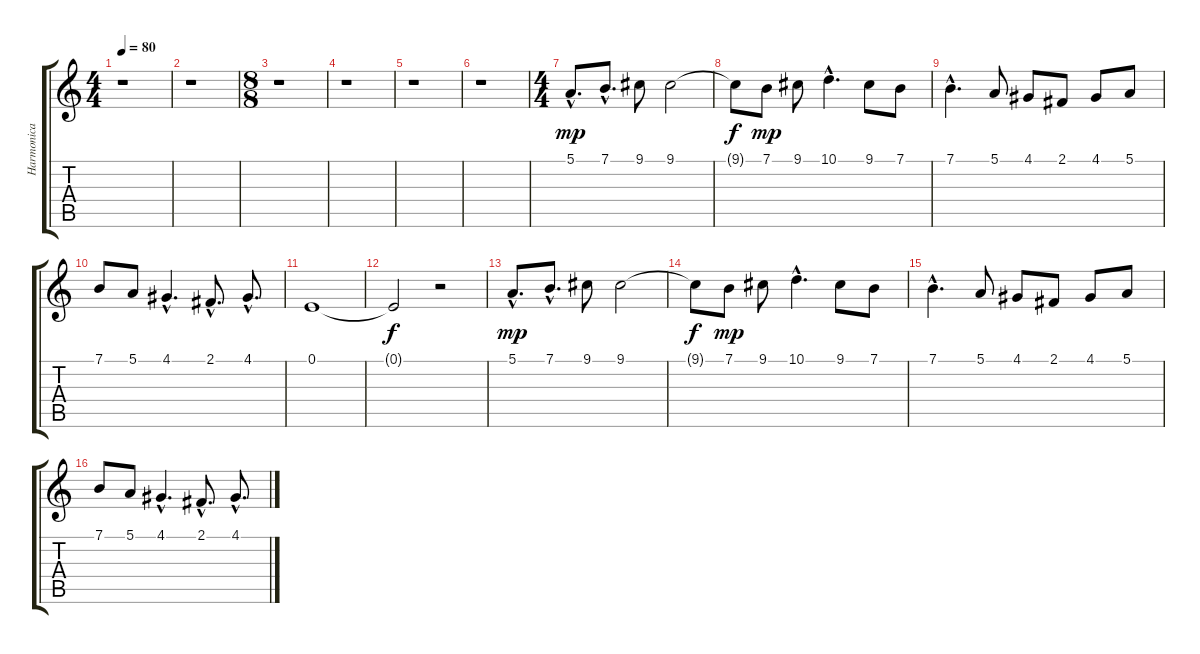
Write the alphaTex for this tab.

\track ("Harmonica" "Harmonica") {instrument harmonica}
\staff {score tabs}
\tuning (E4 B3 G3 D3 A2 E2) {hide}
\ts (4 4)
\tempo 80
\clef g2
\ks c
r.1{dy mp} |
r.1 |
\ts (8 8)
r.1 |
r.1 |
r.1 |
r.1 |
\ts (4 4)
5.1{hac}.8{d} 7.1{hac}.8{d} 9.1.8 9.1.2 |
9.1{t}.8{dy f} 7.1.8{dy mp} 9.1.8 10.1{hac}.4{d} 9.1.8 7.1.8 |
7.1{hac}.4{d} 5.1.8 4.1.8 2.1.8 4.1.8 5.1.8 |
7.1.8 5.1.8 4.1{hac}.4{d} 2.1{hac}.8{d} 4.1{hac}.8{d} |
0.1.1 |
0.1{t}.2{dy f} r.2 |
5.1{hac}.8{d dy mp} 7.1{hac}.8{d} 9.1.8 9.1.2 |
9.1{t}.8{dy f} 7.1.8{dy mp} 9.1.8 10.1{hac}.4{d} 9.1.8 7.1.8 |
7.1{hac}.4{d} 5.1.8 4.1.8 2.1.8 4.1.8 5.1.8 |
7.1.8 5.1.8 4.1{hac}.4{d} 2.1{hac}.8{d} 4.1{hac}.8{d}
